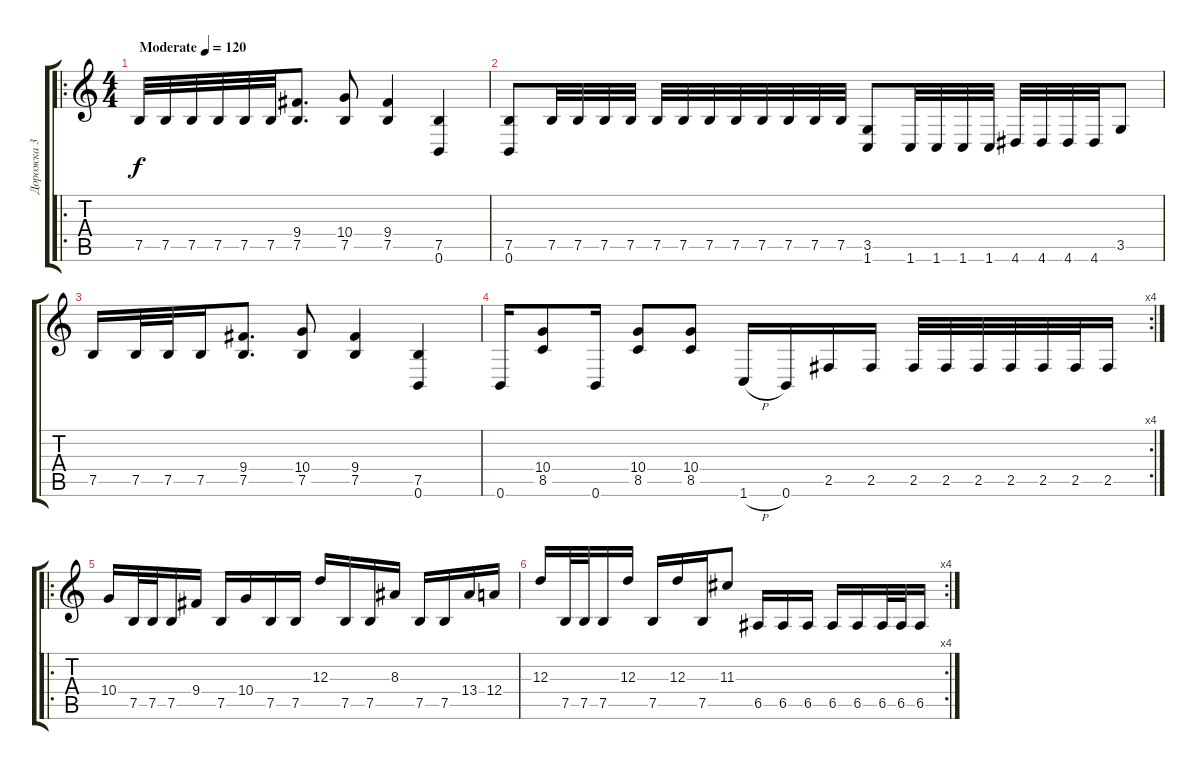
\track ("Дорожка 3" "Дорожка 3") {instrument distortionguitar}
\staff {score tabs}
\tuning (B3 Gb3 D3 A2 E2 B1) {hide}
\ro
\ts (4 4)
\tempo (120 "Moderate")
\clef g2
\ks c
7.5.32{dy f instrument distortionguitar} 7.5.32 7.5.32 7.5.32 7.5.32 7.5.32 (9.4 7.5).8{d} (10.4 7.5).8 (9.4 7.5).4 (7.5 0.6).4 |
(7.5 0.6).8 7.5.32 7.5.32 7.5.32 7.5.32 7.5.32 7.5.32 7.5.32 7.5.32 7.5.32 7.5.32 7.5.32 7.5.32 (3.5 1.6).8 1.6.32 1.6.32 1.6.32 1.6.32 4.6.32 4.6.32 4.6.32 4.6.32 3.5.8 |
7.5.16 7.5.32 7.5.32 7.5.16 (9.4 7.5).8{d} (10.4 7.5).8 (9.4 7.5).4 (7.5 0.6).4 |
\rc 4
0.6.16 (10.4 8.5).8 0.6.16 (10.4 8.5).8 (10.4 8.5).8 1.6{h}.16 0.6.16 2.5.16 2.5.16 2.5.32 2.5.32 2.5.32 2.5.32 2.5.32 2.5.32 2.5.16 |
\ro
10.4.16 7.5.32 7.5.32 7.5.16 9.4.16 7.5.16 10.4.16 7.5.16 7.5.16 12.3.16 7.5.16 7.5.16 8.3.16 7.5.16 7.5.16 13.4.16 12.4.16 |
\rc 4
12.3.16 7.5.32 7.5.32 7.5.16 12.3.16 7.5.16 12.3.16 7.5.16 11.3.8 6.5.16 6.5.16 6.5.16 6.5.16 6.5.16 6.5.32 6.5.32 6.5.16
